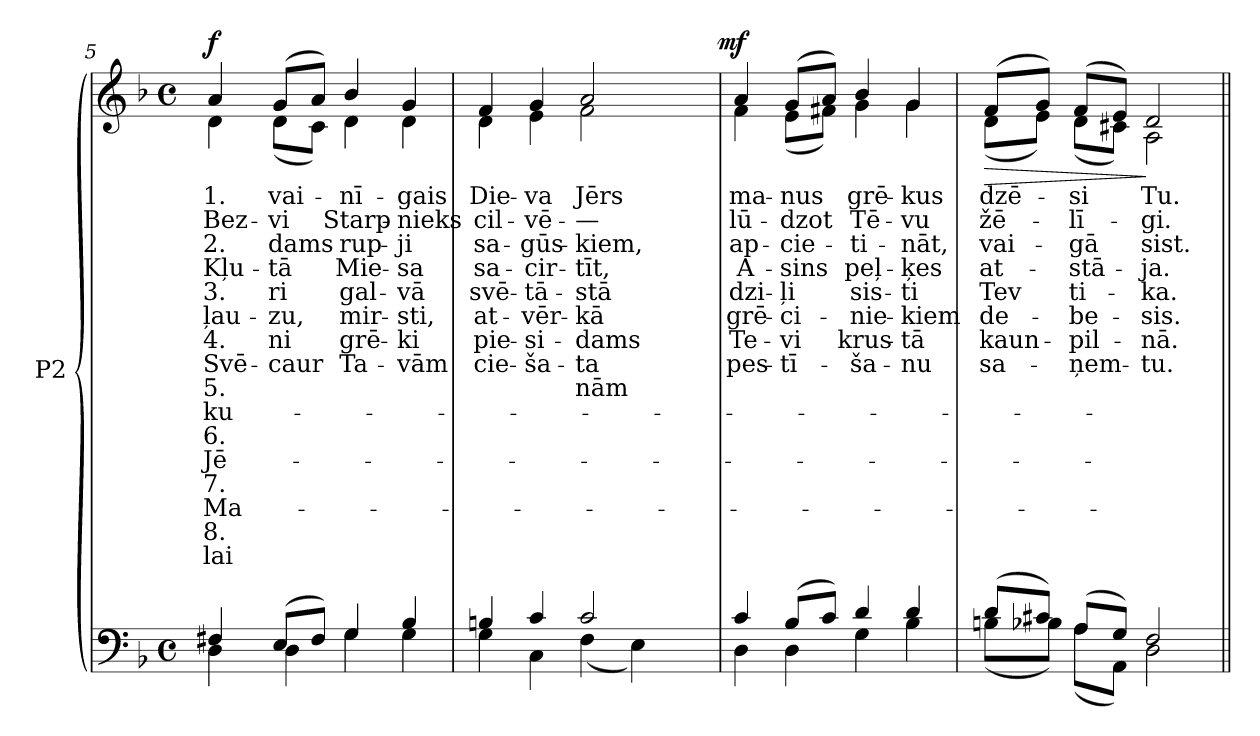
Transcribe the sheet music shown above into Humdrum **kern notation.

**kern	**kern	**text	**text	**text	**text	**text	**text	**text	**text	**text	**text	**text	**text	**text	**text	**text	**text	**dynam
*part2	*part1	*part1	*part1	*part1	*part1	*part1	*part1	*part1	*part1	*part1	*part1	*part1	*part1	*part1	*part1	*part1	*part1	*part1
*staff2	*staff1	*staff1	*staff1	*staff1	*staff1	*staff1	*staff1	*staff1	*staff1	*staff1	*staff1	*staff1	*staff1	*staff1	*staff1	*staff1	*staff1	*staff1
*I"P2	*	*	*	*	*	*	*	*	*	*	*	*	*	*	*	*	*	*
!!LO:LB:g=z
*clefF4	*clefG2	*	*	*	*	*	*	*	*	*	*	*	*	*	*	*	*	*
*k[b-]	*k[b-]	*	*	*	*	*	*	*	*	*	*	*	*	*	*	*	*	*
*F:	*F:	*	*	*	*	*	*	*	*	*	*	*	*	*	*	*	*	*
*M4/4	*M4/4	*	*	*	*	*	*	*	*	*	*	*	*	*	*	*	*	*
*met(c)	*met(c)	*	*	*	*	*	*	*	*	*	*	*	*	*	*	*	*	*
=5	=5	=5	=5	=5	=5	=5	=5	=5	=5	=5	=5	=5	=5	=5	=5	=5	=5	=5
*^	*	*	*	*	*	*	*	*	*	*	*	*	*	*	*	*	*	*
!	!	!	!LO:LY:b:color=#000000	!LO:LY:b:color=#000000	!LO:LY:b:color=#000000	!LO:LY:b:color=#000000	!LO:LY:b:color=#000000	!LO:LY:b:color=#000000	!LO:LY:b:color=#000000	!LO:LY:b:color=#000000	!LO:LY:b:color=#000000	!LO:LY:b:color=#000000	!LO:LY:b:color=#000000	!LO:LY:b:color=#000000	!LO:LY:b:color=#000000	!LO:LY:b:color=#000000	!LO:LY:b:color=#000000	!LO:LY:b:color=#000000	!
*	*	*^	*	*	*	*	*	*	*	*	*	*	*	*	*	*	*	*	*
4F#Xi/	4Di\	4ai/	4di\	1.	Bez-	2.	Kļu-	3.	ļau-	4.	Svē-	5.	ku-	6.	Jē-	7.	Ma-	8.	-lai	f
!	!	!	!	!LO:LY:b:color=#000000	!LO:LY:b:color=#000000	!LO:LY:b:color=#000000	!LO:LY:b:color=#000000	!LO:LY:b:color=#000000	!LO:LY:b:color=#000000	!LO:LY:b:color=#000000	!LO:LY:b:color=#000000	!	!	!	!	!	!	!	!	!
(8Ei/L	4Di\	(8gi/L	(8di\L	-vai-	-vi	-dams	-tā	-ri	zu,	ni	-caur	.	.	.	.	.	.	.	.	.
8F#i/J)	.	8ai/J)	8ci\J)	.	.	.	.	.	.	.	.	.	.	.	.	.	.	.	.	.
!	!	!	!	!LO:LY:b:color=#000000	!LO:LY:b:color=#000000	!LO:LY:b:color=#000000	!LO:LY:b:color=#000000	!LO:LY:b:color=#000000	!LO:LY:b:color=#000000	!LO:LY:b:color=#000000	!LO:LY:b:color=#000000	!	!	!	!	!	!	!	!	!
4Gi/	4Gi\	4b-i/	4di\	-nī-	Starp-	rup-	Mie-	gal-	-mir-	grē-	-Ta-	.	.	.	.	.	.	.	.	.
!	!	!	!	!LO:LY:b:color=#000000	!LO:LY:b:color=#000000	!LO:LY:b:color=#000000	!LO:LY:b:color=#000000	!LO:LY:b:color=#000000	!LO:LY:b:color=#000000	!LO:LY:b:color=#000000	!LO:LY:b:color=#000000	!	!	!	!	!	!	!	!	!
4B-i/	4Gi\	4gi/	4di\	-gais	-nieks	-ji	-sa	-vā	-sti,	ki	vām	.	.	.	.	.	.	.	.	.
*	*	*v	*v	*	*	*	*	*	*	*	*	*	*	*	*	*	*	*	*	*
=6	=6	=6	=6	=6	=6	=6	=6	=6	=6	=6	=6	=6	=6	=6	=6	=6	=6	=6	=6
*	*	*^	*	*	*	*	*	*	*	*	*	*	*	*	*	*	*	*	*
!	!	!	!	!LO:LY:b:color=#000000	!LO:LY:b:color=#000000	!LO:LY:b:color=#000000	!LO:LY:b:color=#000000	!LO:LY:b:color=#000000	!LO:LY:b:color=#000000	!LO:LY:b:color=#000000	!LO:LY:b:color=#000000	!	!	!	!	!	!	!	!	!
*	*	*	*^	*	*	*	*	*	*	*	*	*	*	*	*	*	*	*	*	*
4Bni/	4Gi\	4fi/	4di\	2ryy	Die-	cil-	sa-	sa-	svē-	-at-	pie-	-cie-	.	.	.	.	.	.	.	.	.
!	!	!	!	!	!LO:LY:b:color=#000000	!LO:LY:b:color=#000000	!LO:LY:b:color=#000000	!LO:LY:b:color=#000000	!LO:LY:b:color=#000000	!LO:LY:b:color=#000000	!LO:LY:b:color=#000000	!LO:LY:b:color=#000000	!	!	!	!	!	!	!	!	!
4ci/	4Ci\	4gi/	4ei\	.	-va	-vē-	-gūs-	-cir-	-tā-	-vēr-	-si-	-ša-	.	.	.	.	.	.	.	.	.
!	!	!	!	!	!LO:LY:b:color=#000000	!LO:LY:b:color=#000000	!LO:LY:b:color=#000000	!LO:LY:b:color=#000000	!LO:LY:b:color=#000000	!LO:LY:b:color=#000000	!LO:LY:b:color=#000000	!LO:LY:b:color=#000000	!LO:LY:b:color=#000000	!	!	!	!	!	!	!	!
2ci/	(4Fi\	2ai/	2fi\	4ryy	Jērs	—	-kiem,	-tīt,	-stā	-kā	-dams	ta	nām	.	.	.	.	.	.	.	.
.	4Ei\)	.	.	8ryy	.	.	.	.	.	.	.	.	.	.	.	.	.	.	.	.	.
.	.	.	.	16ryy	.	.	.	.	.	.	.	.	.	.	.	.	.	.	.	.	.
.	.	.	.	32ryy	.	.	.	.	.	.	.	.	.	.	.	.	.	.	.	.	.
.	.	.	.	64ryy	.	.	.	.	.	.	.	.	.	.	.	.	.	.	.	.	.
.	.	.	.	128...ryy	.	.	.	.	.	.	.	.	.	.	.	.	.	.	.	.	.
.	.	.	.	1024ryy	.	.	.	.	.	.	.	.	.	.	.	.	.	.	.	.	mf
*	*	*v	*v	*v	*	*	*	*	*	*	*	*	*	*	*	*	*	*	*	*	*
=7	=7	=7	=7	=7	=7	=7	=7	=7	=7	=7	=7	=7	=7	=7	=7	=7	=7	=7	=7
*	*	*^	*	*	*	*	*	*	*	*	*	*	*	*	*	*	*	*	*
*	*	*	*^	*	*	*	*	*	*	*	*	*	*	*	*	*	*	*	*	*
!	!	!	!	!	!LO:LY:b:color=#000000	!LO:LY:b:color=#000000	!LO:LY:b:color=#000000	!LO:LY:b:color=#000000	!LO:LY:b:color=#000000	!LO:LY:b:color=#000000	!LO:LY:b:color=#000000	!LO:LY:b:color=#000000	!	!	!	!	!	!	!	!	!
*	*	*	*v	*v	*	*	*	*	*	*	*	*	*	*	*	*	*	*	*	*	*
4ci/	4Di\	4ai/	4fi\	ma-	lū-	ap-	A-	dzi-	-grē-	Te-	-pes-	.	.	.	.	.	.	.	.	.
!	!	!	!	!LO:LY:b:color=#000000	!LO:LY:b:color=#000000	!LO:LY:b:color=#000000	!LO:LY:b:color=#000000	!LO:LY:b:color=#000000	!LO:LY:b:color=#000000	!LO:LY:b:color=#000000	!LO:LY:b:color=#000000	!	!	!	!	!	!	!	!	!
(8B-i/L	4Di\	(8gi/L	(8ei\L	-nus	-dzot	-cie-	-sins	-ļi	-ci-	-vi	tī-	.	.	.	.	.	.	.	.	.
8ci/J)	.	8ai/J)	8f#Xi\J)	.	.	.	.	.	.	.	.	.	.	.	.	.	.	.	.	.
!	!	!	!	!LO:LY:b:color=#000000	!LO:LY:b:color=#000000	!LO:LY:b:color=#000000	!LO:LY:b:color=#000000	!LO:LY:b:color=#000000	!LO:LY:b:color=#000000	!LO:LY:b:color=#000000	!LO:LY:b:color=#000000	!	!	!	!	!	!	!	!	!
4di/	4Gi\	4b-i/	4gi\	grē-	Tē-	-ti-	peļ-	sis-	-nie-	-krus-	-ša-	.	.	.	.	.	.	.	.	.
!	!	!	!	!LO:LY:b:color=#000000	!LO:LY:b:color=#000000	!LO:LY:b:color=#000000	!LO:LY:b:color=#000000	!LO:LY:b:color=#000000	!LO:LY:b:color=#000000	!LO:LY:b:color=#000000	!LO:LY:b:color=#000000	!	!	!	!	!	!	!	!	!
4di/	4B-i\	4gi/	4gi\	-kus	-vu	-nāt,	-ķes	-ti	kiem	tā	-nu	.	.	.	.	.	.	.	.	.
=8	=8	=8	=8	=8	=8	=8	=8	=8	=8	=8	=8	=8	=8	=8	=8	=8	=8	=8	=8	=8
!	!	!	!	!LO:LY:b:color=#000000	!LO:LY:b:color=#000000	!LO:LY:b:color=#000000	!LO:LY:b:color=#000000	!LO:LY:b:color=#000000	!LO:LY:b:color=#000000	!LO:LY:b:color=#000000	!LO:LY:b:color=#000000	!	!	!	!	!	!	!	!	!LO:HP:b
(8di/L	(8Bni\L	(8fi/L	(8di\L	dzē-	žē-	vai-	at-	Tev	-de-	kaun-	-sa-	.	.	.	.	.	.	.	.	>
8c#Xi/J)	8B-Xi\J)	8gi/J)	8ei\J)	.	.	.	.	.	.	.	.	.	.	.	.	.	.	.	.	.
!	!	!	!	!LO:LY:b:color=#000000	!LO:LY:b:color=#000000	!LO:LY:b:color=#000000	!LO:LY:b:color=#000000	!LO:LY:b:color=#000000	!LO:LY:b:color=#000000	!LO:LY:b:color=#000000	!LO:LY:b:color=#000000	!	!	!	!	!	!	!	!	!
(8Ai/L	(8Ai\L	(8fi/L	(8di\L	-si	-lī-	-gā	-stā-	ti-	-be-	-pil-	-ņem-	.	.	.	.	.	.	.	.	.
8Gi/J)	8AAi\J)	8ei/J)	8c#Xi\J)	.	.	.	.	.	.	.	.	.	.	.	.	.	.	.	.	.
!	!	!	!	!LO:LY:b:color=#000000	!LO:LY:b:color=#000000	!LO:LY:b:color=#000000	!LO:LY:b:color=#000000	!LO:LY:b:color=#000000	!LO:LY:b:color=#000000	!LO:LY:b:color=#000000	!LO:LY:b:color=#000000	!	!	!	!	!	!	!	!	!
2Fi/	2Di\	2di/	2Ai\	Tu.	-gi.	sist.	-ja.	-ka.	sis.	nā.	-tu.	.	.	.	.	.	.	.	.	]
*v	*v	*	*	*	*	*	*	*	*	*	*	*	*	*	*	*	*	*	*	*
*	*v	*v	*	*	*	*	*	*	*	*	*	*	*	*	*	*	*	*	*
=||	=||	=||	=||	=||	=||	=||	=||	=||	=||	=||	=||	=||	=||	=||	=||	=||	=||	=||
*-	*-	*-	*-	*-	*-	*-	*-	*-	*-	*-	*-	*-	*-	*-	*-	*-	*-	*-
